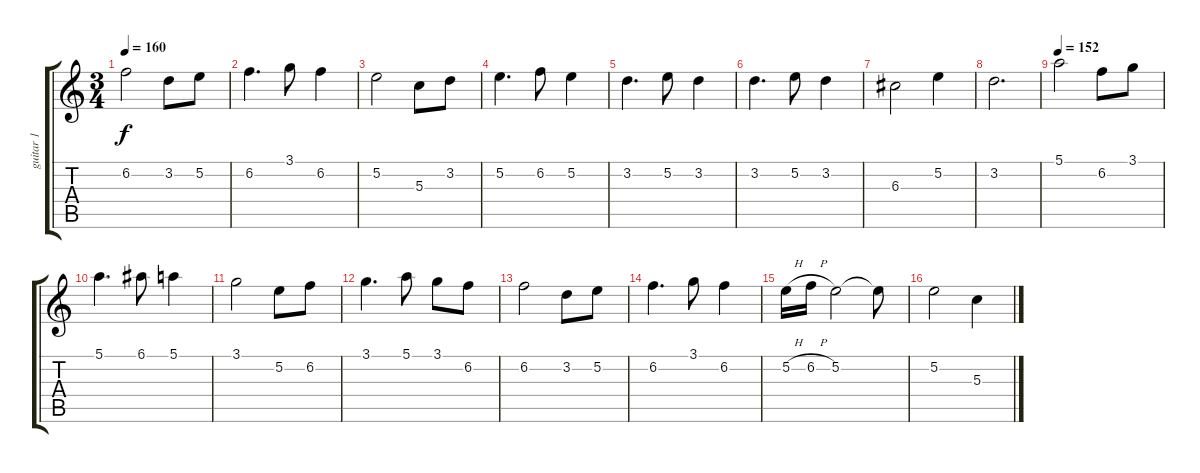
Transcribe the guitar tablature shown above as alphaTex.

\track ("guitar 1" "guitar 1") {instrument acousticguitarnylon}
\staff {score tabs}
\tuning (E4 B3 G3 D3 A2 E2) {hide}
\ts (3 4)
\tempo 160
\clef g2
\ks c
6.2.2{dy f} 3.2.8 5.2.8 |
6.2.4{d} 3.1.8 6.2.4 |
5.2.2 5.3.8 3.2.8 |
5.2.4{d} 6.2.8 5.2.4 |
3.2.4{d} 5.2.8 3.2.4 |
3.2.4{d} 5.2.8 3.2.4 |
6.3.2 5.2.4 |
3.2.2{d} |
\tempo 152
5.1.2 6.2.8 3.1.8 |
5.1.4{d} 6.1.8 5.1.4 |
3.1.2 5.2.8 6.2.8 |
3.1.4{d} 5.1.8 3.1.8 6.2.8 |
6.2.2 3.2.8 5.2.8 |
6.2.4{d} 3.1.8 6.2.4 |
5.2{h}.16 6.2{h}.16 5.2.2 5.2{t}.8 |
5.2.2 5.3.4
